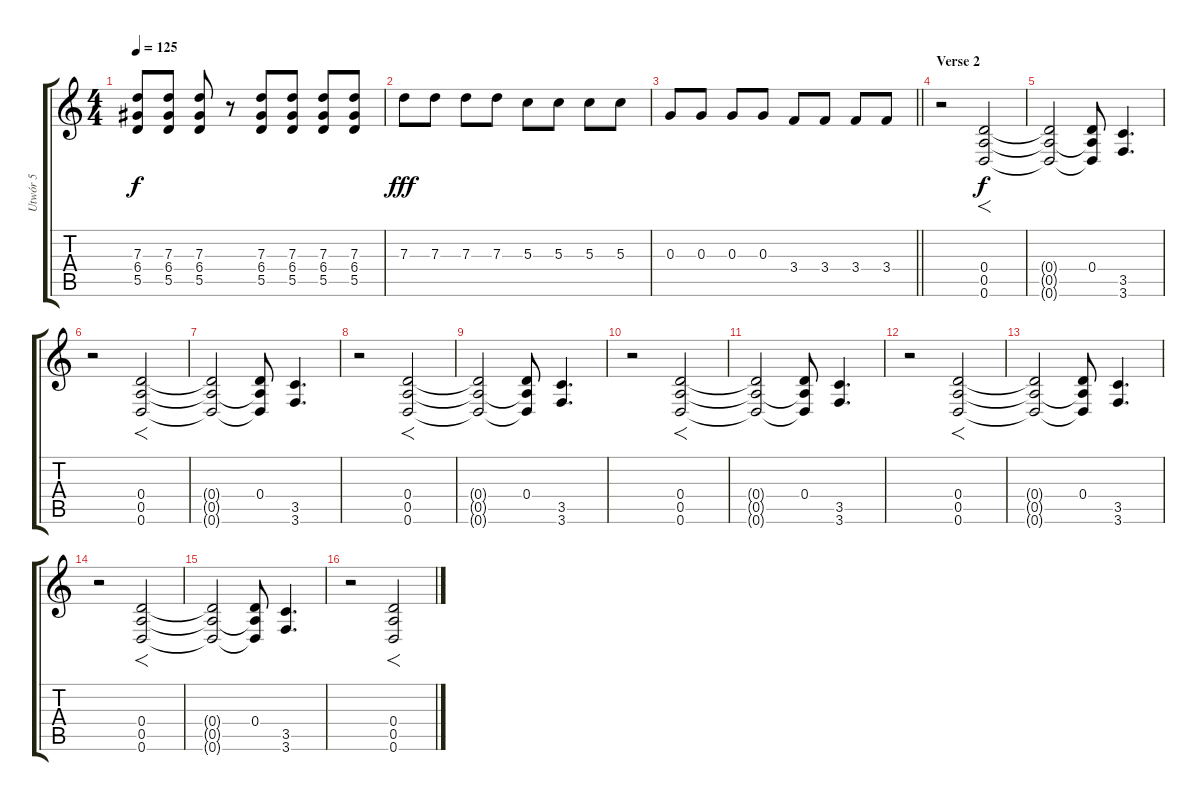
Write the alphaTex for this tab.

\track ("Utwór 5" "Utwór 5") {instrument distortionguitar}
\staff {score tabs}
\tuning (E4 B3 G3 D3 A2 D2) {hide}
\ts (4 4)
\tempo 125
\clef g2
\ks c
(7.3 6.4 5.5).8{dy f} (7.3 6.4 5.5).8 (7.3 6.4 5.5).8 r.8 (7.3 6.4 5.5).8 (7.3 6.4 5.5).8 (7.3 6.4 5.5).8 (7.3 6.4 5.5).8 |
7.3.8{dy fff} 7.3.8 7.3.8 7.3.8 5.3.8 5.3.8 5.3.8 5.3.8 |
\barLineRight lightlight
0.3.8 0.3.8 0.3.8 0.3.8 3.4.8 3.4.8 3.4.8 3.4.8 |
\section ("" "Verse 2")
r.2 (0.4 0.5 0.6).2{f dy f} |
(0.4{t} 0.5{t} 0.6{t}).2 (0.4 0.5{t} 0.6{t}).8 (3.5 3.6).4{d} |
r.2 (0.4 0.5 0.6).2{f} |
(0.4{t} 0.5{t} 0.6{t}).2 (0.4 0.5{t} 0.6{t}).8 (3.5 3.6).4{d} |
r.2 (0.4 0.5 0.6).2{f} |
(0.4{t} 0.5{t} 0.6{t}).2 (0.4 0.5{t} 0.6{t}).8 (3.5 3.6).4{d} |
r.2 (0.4 0.5 0.6).2{f} |
(0.4{t} 0.5{t} 0.6{t}).2 (0.4 0.5{t} 0.6{t}).8 (3.5 3.6).4{d} |
r.2 (0.4 0.5 0.6).2{f} |
(0.4{t} 0.5{t} 0.6{t}).2 (0.4 0.5{t} 0.6{t}).8 (3.5 3.6).4{d} |
r.2 (0.4 0.5 0.6).2{f} |
(0.4{t} 0.5{t} 0.6{t}).2 (0.4 0.5{t} 0.6{t}).8 (3.5 3.6).4{d} |
r.2 (0.4 0.5 0.6).2{f}
